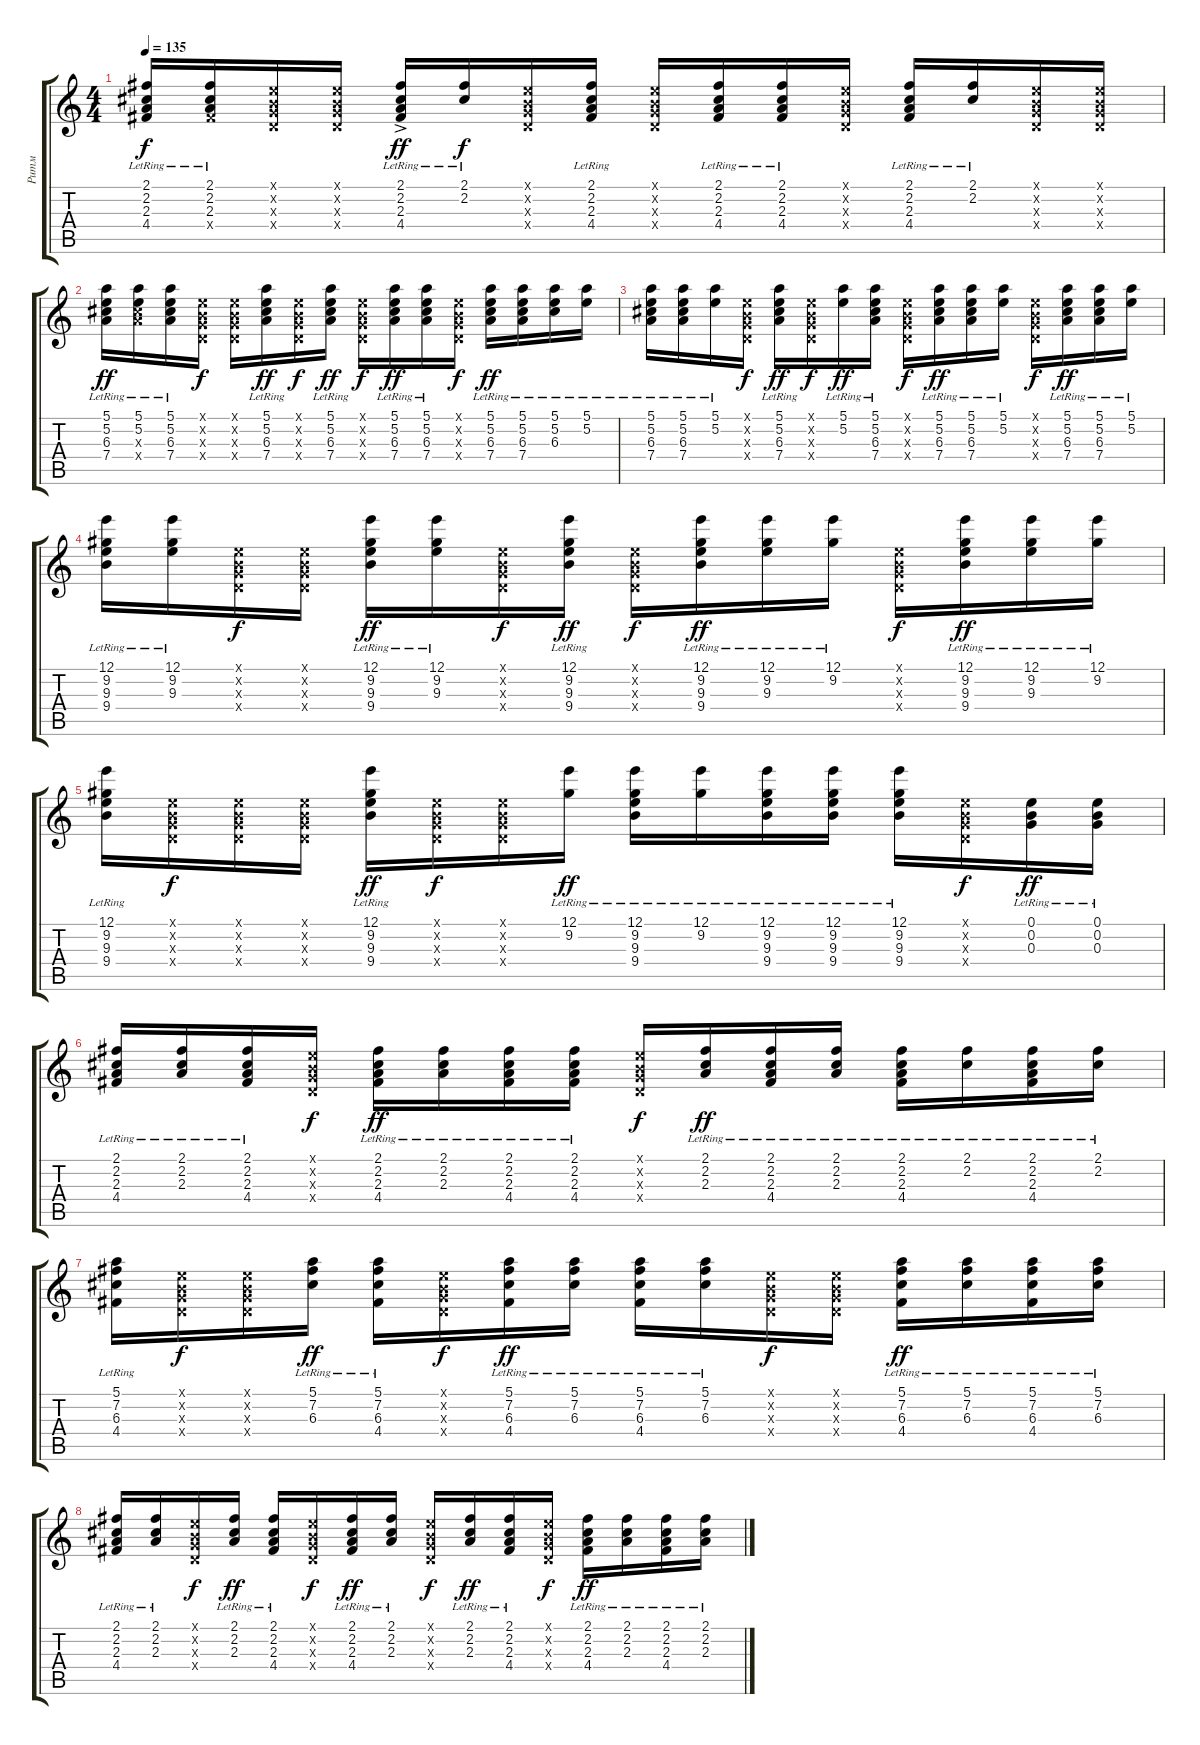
\track ("Ритм" "Ритм") {instrument acousticguitarsteel}
\staff {score tabs}
\tuning (E4 B3 G3 D3 A2 E2) {hide}
\ts (4 4)
\tempo 135
\clef g2
\ks c
(2.1{lr} 2.2{lr} 2.3{lr} 4.4{lr}).16{dy f} (2.1{lr} 2.2{lr} 2.3{lr} 4.4{x}).16 (0.1{x} 0.2{x} 0.3{x} 0.4{x}).16 (0.1{x} 0.2{x} 0.3{x} 0.4{x}).16 (2.1{ac lr} 2.2{ac lr} 2.3{ac lr} 4.4{ac lr}).16{dy ff} (2.1{lr} 2.2{lr}).16{dy f} (0.1{x} 0.2{x} 0.3{x} 0.4{x}).16 (2.1{lr} 2.2{lr} 2.3{lr} 4.4{lr}).16 (0.1{x} 0.2{x} 0.3{x} 0.4{x}).16 (2.1{lr} 2.2{lr} 2.3{lr} 4.4{lr}).16 (2.1{lr} 2.2{lr} 2.3{lr} 4.4{lr}).16 (0.1{x} 0.2{x} 0.3{x} 0.4{x}).16 (2.1{lr} 2.2{lr} 2.3{lr} 4.4{lr}).16 (2.1{lr} 2.2{lr}).16 (0.1{x} 0.2{x} 0.3{x} 0.4{x}).16 (0.1{x} 0.2{x} 0.3{x} 0.4{x}).16 |
(5.1{lr} 5.2{lr} 6.3{lr} 7.4{lr}).16{dy ff} (5.1{lr} 5.2{lr} 6.3{x} 7.4{x}).16 (5.1{lr} 5.2{lr} 6.3{lr} 7.4{lr}).16 (0.1{x} 0.2{x} 0.3{x} 0.4{x}).16{dy f} (0.1{x} 0.2{x} 0.3{x} 0.4{x}).16 (5.1{lr} 5.2{lr} 6.3{lr} 7.4{lr}).16{dy ff} (0.1{x} 0.2{x} 0.3{x} 0.4{x}).16{dy f} (5.1{lr} 5.2{lr} 6.3{lr} 7.4{lr}).16{dy ff} (0.1{x} 0.2{x} 0.3{x} 0.4{x}).16{dy f} (5.1{lr} 5.2{lr} 6.3{lr} 7.4{lr}).16{dy ff} (5.1{lr} 5.2{lr} 6.3{lr} 7.4{lr}).16 (0.1{x} 0.2{x} 0.3{x} 0.4{x}).16{dy f} (5.1{lr} 5.2{lr} 6.3{lr} 7.4{lr}).16{dy ff} (5.1{lr} 5.2{lr} 6.3{lr} 7.4{lr}).16 (5.1{lr} 5.2{lr} 6.3{lr}).16 (5.1{lr} 5.2{lr}).16 |
(5.1{lr} 5.2{lr} 6.3{lr} 7.4{lr}).16 (5.1{lr} 5.2{lr} 6.3{lr} 7.4{lr}).16 (5.1{lr} 5.2{lr}).16 (0.1{x} 0.2{x} 0.3{x} 0.4{x}).16{dy f} (5.1{lr} 5.2{lr} 6.3{lr} 7.4{lr}).16{dy ff} (0.1{x} 0.2{x} 0.3{x} 0.4{x}).16{dy f} (5.1{lr} 5.2{lr}).16{dy ff} (5.1{lr} 5.2{lr} 6.3{lr} 7.4{lr}).16 (0.1{x} 0.2{x} 0.3{x} 0.4{x}).16{dy f} (5.1{lr} 5.2{lr} 6.3{lr} 7.4{lr}).16{dy ff} (5.1{lr} 5.2{lr} 6.3{lr} 7.4{lr}).16 (5.1{lr} 5.2{lr}).16 (0.1{x} 0.2{x} 0.3{x} 0.4{x}).16{dy f} (5.1{lr} 5.2{lr} 6.3{lr} 7.4{lr}).16{dy ff} (5.1{lr} 5.2{lr} 6.3{lr} 7.4{lr}).16 (5.1{lr} 5.2{lr}).16 |
(12.1{lr} 9.2{lr} 9.3{lr} 9.4{lr}).16 (12.1{lr} 9.2{lr} 9.3{lr}).16 (0.1{x} 0.2{x} 0.3{x} 0.4{x}).16{dy f} (0.1{x} 0.2{x} 0.3{x} 0.4{x}).16 (12.1{lr} 9.2{lr} 9.3{lr} 9.4{lr}).16{dy ff} (12.1{lr} 9.2{lr} 9.3{lr}).16 (0.1{x} 0.2{x} 0.3{x} 0.4{x}).16{dy f} (12.1{lr} 9.2{lr} 9.3{lr} 9.4{lr}).16{dy ff} (0.1{x} 0.2{x} 0.3{x} 0.4{x}).16{dy f} (12.1{lr} 9.2{lr} 9.3{lr} 9.4{lr}).16{dy ff} (12.1{lr} 9.2{lr} 9.3{lr}).16 (12.1{lr} 9.2{lr}).16 (0.1{x} 0.2{x} 0.3{x} 0.4{x}).16{dy f} (12.1{lr} 9.2{lr} 9.3{lr} 9.4{lr}).16{dy ff} (12.1{lr} 9.2{lr} 9.3{lr}).16 (12.1{lr} 9.2{lr}).16 |
(12.1{lr} 9.2{lr} 9.3{lr} 9.4{lr}).16 (0.1{x} 0.2{x} 0.3{x} 0.4{x}).16{dy f} (0.1{x} 0.2{x} 0.3{x} 0.4{x}).16 (0.1{x} 0.2{x} 0.3{x} 0.4{x}).16 (12.1{lr} 9.2{lr} 9.3{lr} 9.4{lr}).16{dy ff} (0.1{x} 0.2{x} 0.3{x} 0.4{x}).16{dy f} (0.1{x} 0.2{x} 0.3{x} 0.4{x}).16 (12.1{lr} 9.2{lr}).16{dy ff} (12.1{lr} 9.2{lr} 9.3{lr} 9.4{lr}).16 (12.1{lr} 9.2{lr}).16 (12.1{lr} 9.2{lr} 9.3{lr} 9.4{lr}).16 (12.1{lr} 9.2{lr} 9.3{lr} 9.4{lr}).16 (12.1{lr} 9.2{lr} 9.3{lr} 9.4{lr}).16 (0.1{x} 0.2{x} 0.3{x} 0.4{x}).16{dy f} (0.1{lr} 0.2{lr} 0.3{lr}).16{dy ff} (0.1{lr} 0.2{lr} 0.3{lr}).16 |
(2.1{lr} 2.2{lr} 2.3{lr} 4.4{lr}).16 (2.1{lr} 2.2{lr} 2.3{lr}).16 (2.1{lr} 2.2{lr} 2.3{lr} 4.4{lr}).16 (0.1{x} 0.2{x} 0.3{x} 0.4{x}).16{dy f} (2.1{lr} 2.2{lr} 2.3{lr} 4.4{lr}).16{dy ff} (2.1{lr} 2.2{lr} 2.3{lr}).16 (2.1{lr} 2.2{lr} 2.3{lr} 4.4{lr}).16 (2.1{lr} 2.2{lr} 2.3{lr} 4.4{lr}).16 (0.1{x} 0.2{x} 0.3{x} 0.4{x}).16{dy f} (2.1{lr} 2.2{lr} 2.3{lr}).16{dy ff} (2.1{lr} 2.2{lr} 2.3{lr} 4.4{lr}).16 (2.1{lr} 2.2{lr} 2.3{lr}).16 (2.1{lr} 2.2{lr} 2.3{lr} 4.4{lr}).16 (2.1{lr} 2.2{lr}).16 (2.1{lr} 2.2{lr} 2.3{lr} 4.4{lr}).16 (2.1{lr} 2.2{lr}).16 |
(5.1{lr} 7.2{lr} 6.3{lr} 4.4{lr}).16 (0.1{x} 0.2{x} 0.3{x} 0.4{x}).16{dy f} (0.1{x} 0.2{x} 0.3{x} 0.4{x}).16 (5.1{lr} 7.2{lr} 6.3{lr}).16{dy ff} (5.1{lr} 7.2{lr} 6.3{lr} 4.4{lr}).16 (0.1{x} 0.2{x} 0.3{x} 0.4{x}).16{dy f} (5.1{lr} 7.2{lr} 6.3{lr} 4.4{lr}).16{dy ff} (5.1{lr} 7.2{lr} 6.3{lr}).16 (5.1{lr} 7.2{lr} 6.3{lr} 4.4{lr}).16 (5.1{lr} 7.2{lr} 6.3{lr}).16 (0.1{x} 0.2{x} 0.3{x} 0.4{x}).16{dy f} (0.1{x} 0.2{x} 0.3{x} 0.4{x}).16 (5.1{lr} 7.2{lr} 6.3{lr} 4.4{lr}).16{dy ff} (5.1{lr} 7.2{lr} 6.3{lr}).16 (5.1{lr} 7.2{lr} 6.3{lr} 4.4{lr}).16 (5.1{lr} 7.2{lr} 6.3{lr}).16 |
(2.1{lr} 2.2{lr} 2.3{lr} 4.4{lr}).16 (2.1{lr} 2.2{lr} 2.3{lr}).16 (0.1{x} 0.2{x} 0.3{x} 0.4{x}).16{dy f} (2.1{lr} 2.2{lr} 2.3{lr}).16{dy ff} (2.1{lr} 2.2{lr} 2.3{lr} 4.4{lr}).16 (0.1{x} 0.2{x} 0.3{x} 0.4{x}).16{dy f} (2.1{lr} 2.2{lr} 2.3{lr} 4.4{lr}).16{dy ff} (2.1{lr} 2.2{lr} 2.3{lr}).16 (0.1{x} 0.2{x} 0.3{x} 0.4{x}).16{dy f} (2.1{lr} 2.2{lr} 2.3{lr}).16{dy ff} (2.1{lr} 2.2{lr} 2.3{lr} 4.4{lr}).16 (0.1{x} 0.2{x} 0.3{x} 0.4{x}).16{dy f} (2.1{lr} 2.2{lr} 2.3{lr} 4.4{lr}).16{dy ff} (2.1{lr} 2.2{lr} 2.3{lr}).16 (2.1{lr} 2.2{lr} 2.3{lr} 4.4{lr}).16 (2.1{lr} 2.2{lr} 2.3{lr}).16
